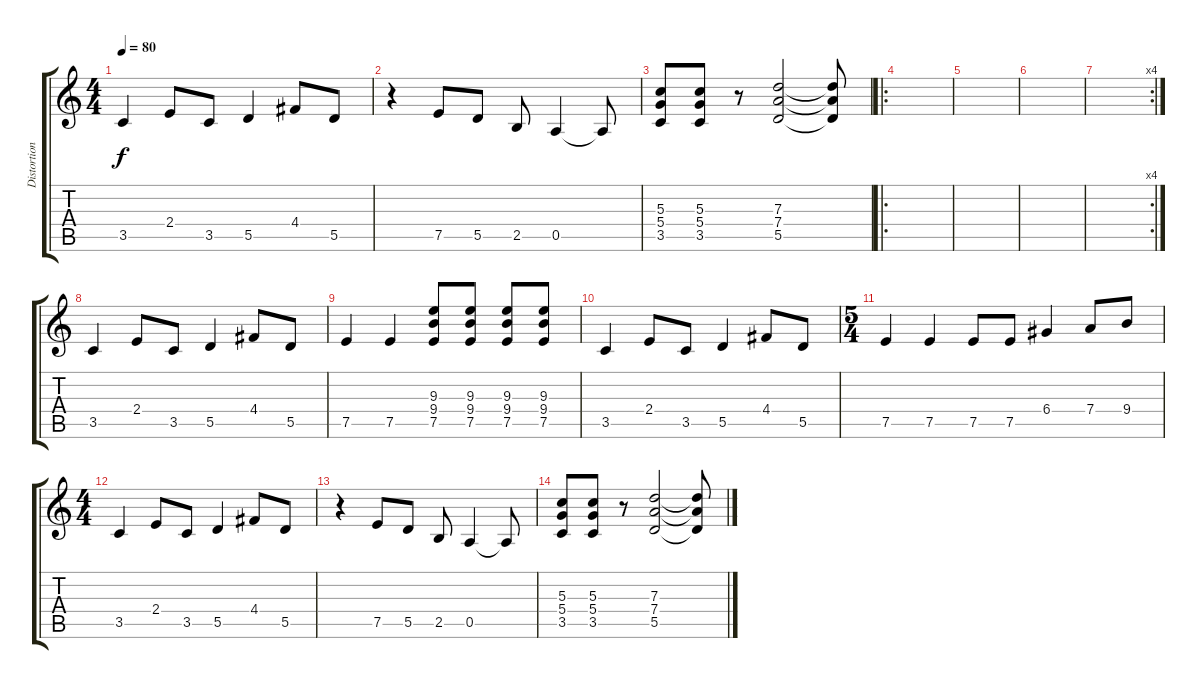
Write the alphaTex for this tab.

\track ("Distortion" "Distortion") {instrument distortionguitar}
\staff {score tabs}
\tuning (E4 B3 G3 D3 A2 E2) {hide}
\ts (4 4)
\tempo 80
\clef g2
\ks c
3.5.4{dy f} 2.4.8 3.5.8 5.5.4 4.4.8 5.5.8 |
r.4 7.5.8 5.5.8 2.5.8 0.5.4 0.5{t}.8 |
(5.3 5.4 3.5).8 (5.3 5.4 3.5).8 r.8 (7.3 7.4 5.5).2 (7.3{t} 7.4{t} 5.5{t}).8 |
\ro
|
|
|
\rc 4
|
3.5.4 2.4.8 3.5.8 5.5.4 4.4.8 5.5.8 |
7.5.4 7.5.4 (9.3 9.4 7.5).8 (9.3 9.4 7.5).8 (9.3 9.4 7.5).8 (9.3 9.4 7.5).8 |
3.5.4 2.4.8 3.5.8 5.5.4 4.4.8 5.5.8 |
\ts (5 4)
7.5.4 7.5.4 7.5.8 7.5.8 6.4.4 7.4.8 9.4.8 |
\ts (4 4)
3.5.4 2.4.8 3.5.8 5.5.4 4.4.8 5.5.8 |
r.4 7.5.8 5.5.8 2.5.8 0.5.4 0.5{t}.8 |
(5.3 5.4 3.5).8 (5.3 5.4 3.5).8 r.8 (7.3 7.4 5.5).2 (7.3{t} 7.4{t} 5.5{t}).8
